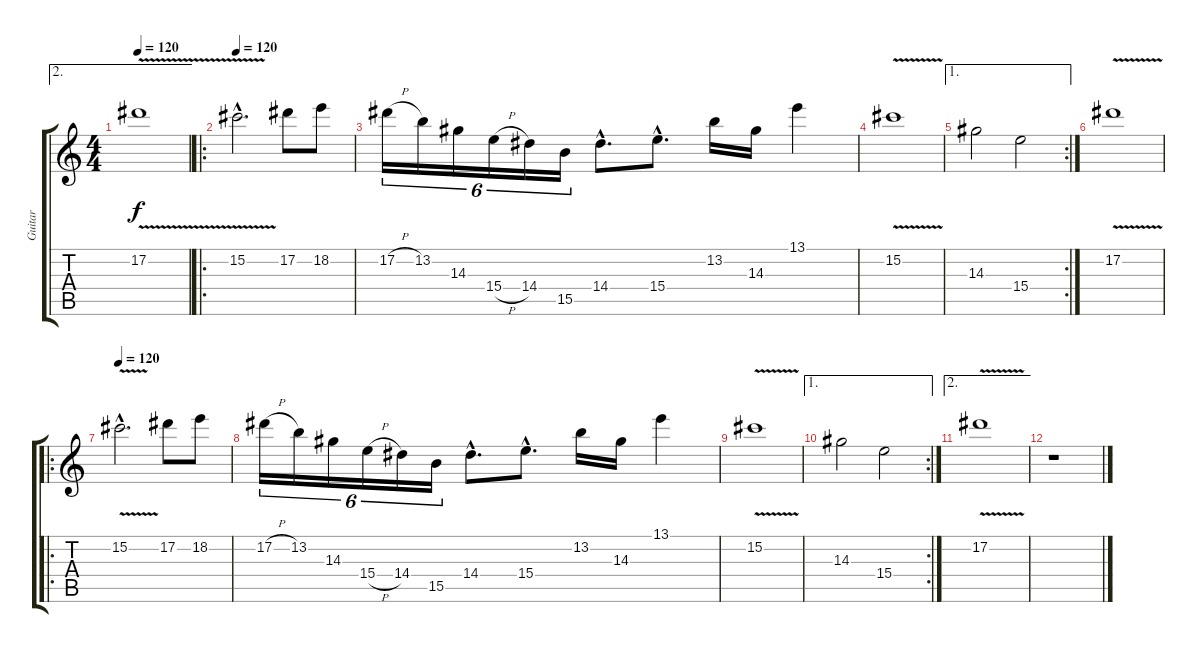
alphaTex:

\track ("Guitar" "Guitar") {instrument distortionguitar}
\staff {score tabs}
\tuning (Eb4 Bb3 Gb3 Db3 Ab2 Db2) {hide}
\ae 2
\ts (4 4)
\tempo 120
\clef g2
\ks c
17.2{v}.1{dy f} |
\ro
\tempo 120
15.2{v hac}.2{d} 17.2.8 18.2.8 |
17.2{h}.16{tu (6 4)} 13.2.16{tu (6 4)} 14.3.16{tu (6 4)} 15.4{h}.16{tu (6 4)} 14.4.16{tu (6 4)} 15.5.16{tu (6 4)} 14.4{hac}.8{d} 15.4{hac}.8{d} 13.2.16 14.3.16 13.1.4 |
15.2{v}.1 |
\ae 1
\rc 2
14.3.2 15.4.2 |
17.2{v}.1 |
\ro
\tempo 120
15.2{v hac}.2{d} 17.2.8 18.2.8 |
17.2{h}.16{tu (6 4)} 13.2.16{tu (6 4)} 14.3.16{tu (6 4)} 15.4{h}.16{tu (6 4)} 14.4.16{tu (6 4)} 15.5.16{tu (6 4)} 14.4{hac}.8{d} 15.4{hac}.8{d} 13.2.16 14.3.16 13.1.4 |
15.2{v}.1 |
\ae 1
\rc 2
14.3.2 15.4.2 |
\ae 2
17.2{v}.1 |
r.1
